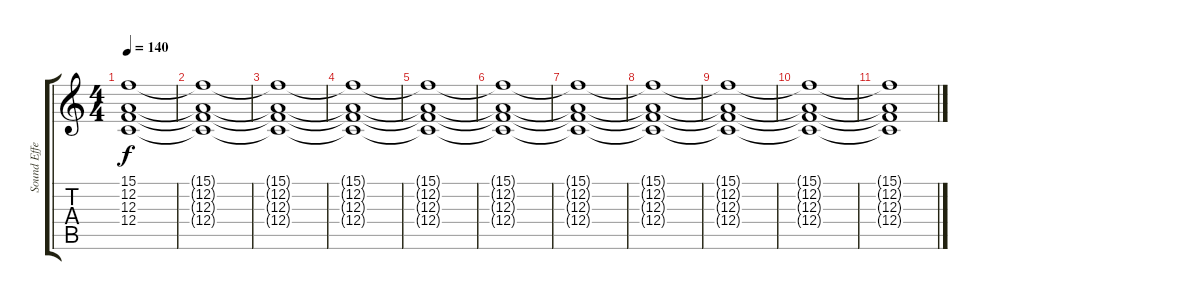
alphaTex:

\track ("Sound Effects" "Sound Effe") {instrument stringensemble1}
\staff {score tabs}
\tuning (D4 A3 F3 C3 G2 C2) {hide}
\ts (4 4)
\tempo 140
\clef g2
\ks c
(15.1 12.2 12.3 12.4).1{dy f} |
(15.1{t} 12.2{t} 12.3{t} 12.4{t}).1 |
(15.1{t} 12.2{t} 12.3{t} 12.4{t}).1 |
(15.1{t} 12.2{t} 12.3{t} 12.4{t}).1 |
(15.1{t} 12.2{t} 12.3{t} 12.4{t}).1 |
(15.1{t} 12.2{t} 12.3{t} 12.4{t}).1 |
(15.1{t} 12.2{t} 12.3{t} 12.4{t}).1 |
(15.1{t} 12.2{t} 12.3{t} 12.4{t}).1 |
(15.1{t} 12.2{t} 12.3{t} 12.4{t}).1{volume 7} |
(15.1{t} 12.2{t} 12.3{t} 12.4{t}).1{volume 3} |
(15.1{t} 12.2{t} 12.3{t} 12.4{t}).1{volume 3}
